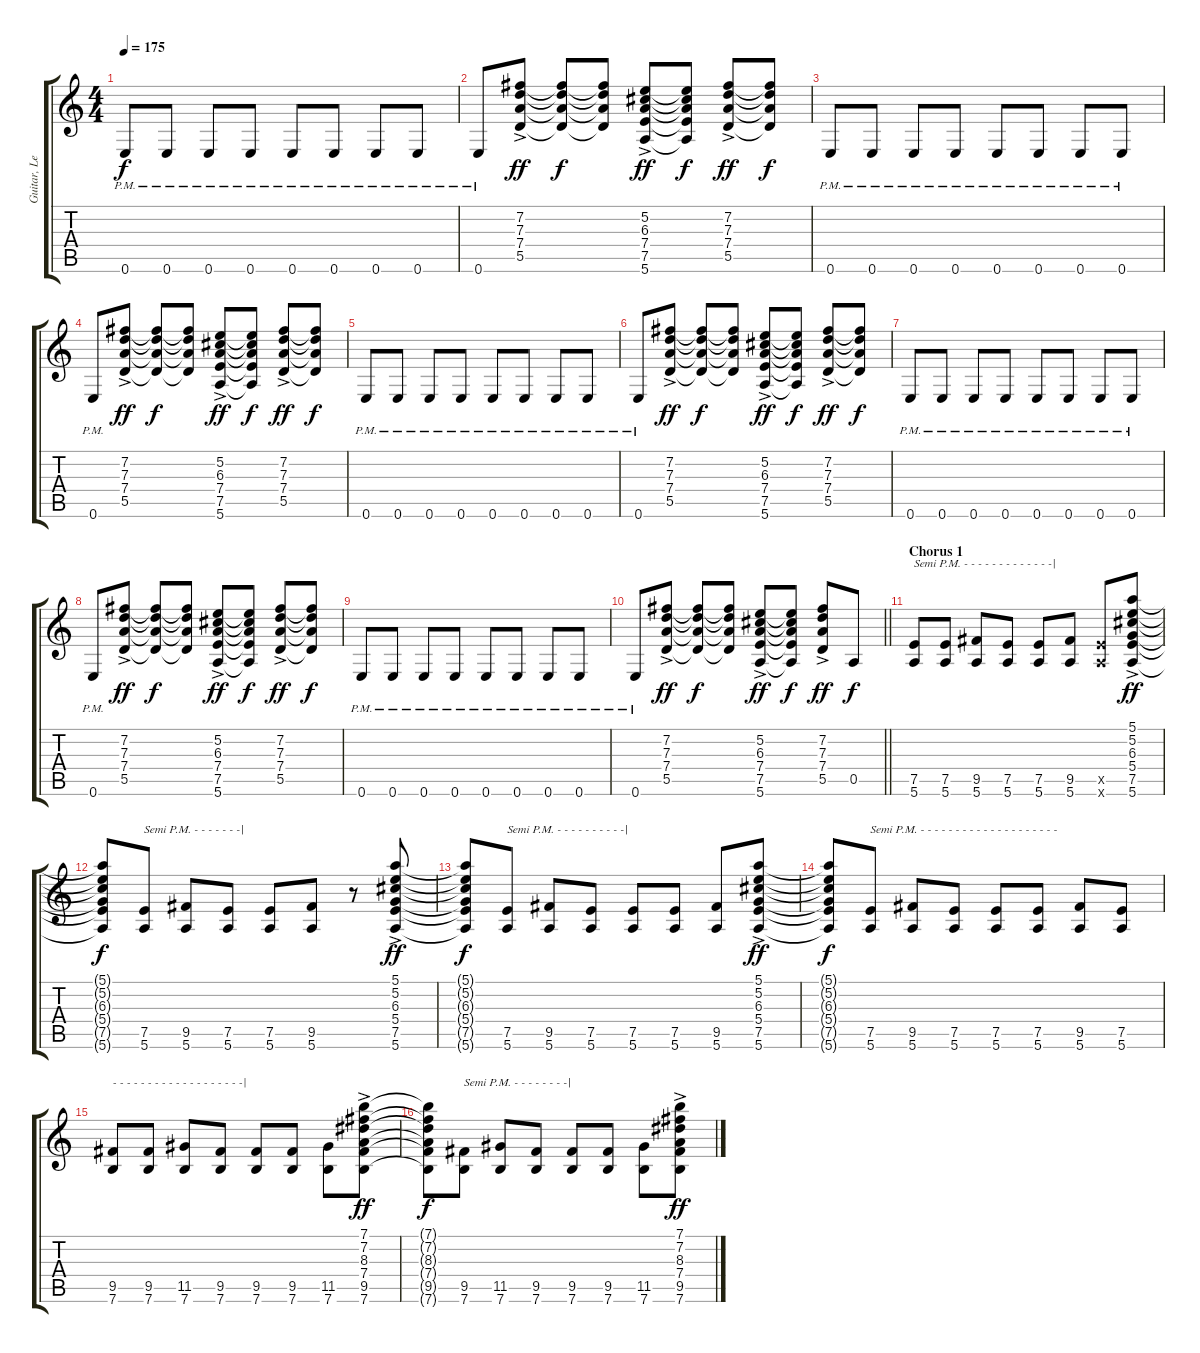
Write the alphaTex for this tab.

\track ("Guitar, Lead" "Guitar, Le") {instrument overdrivenguitar}
\staff {score tabs}
\tuning (E4 B3 G3 D3 A2 E2) {hide}
\ts (4 4)
\tempo 175
\clef g2
\ks c
0.6{pm}.8{dy f} 0.6{pm}.8 0.6{pm}.8 0.6{pm}.8 0.6{pm}.8 0.6{pm}.8 0.6{pm}.8 0.6{pm}.8 |
0.6{pm}.8 (7.2{ac} 7.3{ac} 7.4{ac} 5.5{ac}).8{dy ff} (7.2{t} 7.3{t} 7.4{t} 5.5{t}).8{dy f} (7.2{t} 7.3{t} 7.4{t} 5.5{t}).8 (5.2{ac} 6.3{ac} 7.4{ac} 7.5{ac} 5.6{ac}).8{dy ff} (5.2{t} 6.3{t} 7.4{t} 7.5{t} 5.6{t}).8{dy f} (7.2{ac} 7.3{ac} 7.4{ac} 5.5{ac}).8{dy ff} (7.2{t} 7.3{t} 7.4{t} 5.5{t}).8{dy f} |
0.6{pm}.8 0.6{pm}.8 0.6{pm}.8 0.6{pm}.8 0.6{pm}.8 0.6{pm}.8 0.6{pm}.8 0.6{pm}.8 |
0.6{pm}.8 (7.2{ac} 7.3{ac} 7.4{ac} 5.5{ac}).8{dy ff} (7.2{t} 7.3{t} 7.4{t} 5.5{t}).8{dy f} (7.2{t} 7.3{t} 7.4{t} 5.5{t}).8 (5.2{ac} 6.3{ac} 7.4{ac} 7.5{ac} 5.6{ac}).8{dy ff} (5.2{t} 6.3{t} 7.4{t} 7.5{t} 5.6{t}).8{dy f} (7.2{ac} 7.3{ac} 7.4{ac} 5.5{ac}).8{dy ff} (7.2{t} 7.3{t} 7.4{t} 5.5{t}).8{dy f} |
0.6{pm}.8 0.6{pm}.8 0.6{pm}.8 0.6{pm}.8 0.6{pm}.8 0.6{pm}.8 0.6{pm}.8 0.6{pm}.8 |
0.6{pm}.8 (7.2{ac} 7.3{ac} 7.4{ac} 5.5{ac}).8{dy ff} (7.2{t} 7.3{t} 7.4{t} 5.5{t}).8{dy f} (7.2{t} 7.3{t} 7.4{t} 5.5{t}).8 (5.2{ac} 6.3{ac} 7.4{ac} 7.5{ac} 5.6{ac}).8{dy ff} (5.2{t} 6.3{t} 7.4{t} 7.5{t} 5.6{t}).8{dy f} (7.2{ac} 7.3{ac} 7.4{ac} 5.5{ac}).8{dy ff} (7.2{t} 7.3{t} 7.4{t} 5.5{t}).8{dy f} |
0.6{pm}.8 0.6{pm}.8 0.6{pm}.8 0.6{pm}.8 0.6{pm}.8 0.6{pm}.8 0.6{pm}.8 0.6{pm}.8 |
0.6{pm}.8 (7.2{ac} 7.3{ac} 7.4{ac} 5.5{ac}).8{dy ff} (7.2{t} 7.3{t} 7.4{t} 5.5{t}).8{dy f} (7.2{t} 7.3{t} 7.4{t} 5.5{t}).8 (5.2{ac} 6.3{ac} 7.4{ac} 7.5{ac} 5.6{ac}).8{dy ff} (5.2{t} 6.3{t} 7.4{t} 7.5{t} 5.6{t}).8{dy f} (7.2{ac} 7.3{ac} 7.4{ac} 5.5{ac}).8{dy ff} (7.2{t} 7.3{t} 7.4{t} 5.5{t}).8{dy f} |
0.6{pm}.8 0.6{pm}.8 0.6{pm}.8 0.6{pm}.8 0.6{pm}.8 0.6{pm}.8 0.6{pm}.8 0.6{pm}.8 |
\barLineRight lightlight
0.6{pm}.8 (7.2{ac} 7.3{ac} 7.4{ac} 5.5{ac}).8{dy ff} (7.2{t} 7.3{t} 7.4{t} 5.5{t}).8{dy f} (7.2{t} 7.3{t} 7.4{t} 5.5{t}).8 (5.2{ac} 6.3{ac} 7.4{ac} 7.5{ac} 5.6{ac}).8{dy ff} (5.2{t} 6.3{t} 7.4{t} 7.5{t} 5.6{t}).8{dy f} (7.2{ac} 7.3{ac} 7.4{ac} 5.5{ac}).8{dy ff} 0.5.8{dy f} |
\section ("" "Chorus 1")
(7.5 5.6).8{txt "Semi P.M. - - - - - - - - - - - - -|"} (7.5 5.6).8 (9.5 5.6).8 (7.5 5.6).8 (7.5 5.6).8 (9.5 5.6).8 (7.5{x} 5.6{x}).8 (5.1{ac} 5.2{ac} 6.3{ac} 5.4{ac} 7.5{ac} 5.6{ac}).8{dy ff} |
(5.1{t} 5.2{t} 6.3{t} 5.4{t} 7.5{t} 5.6{t}).8{dy f} (7.5 5.6).8{txt "Semi P.M. - - - - - - -|"} (9.5 5.6).8 (7.5 5.6).8 (7.5 5.6).8 (9.5 5.6).8 r.8 (5.1{ac} 5.2{ac} 6.3{ac} 5.4{ac} 7.5{ac} 5.6{ac}).8{dy ff} |
(5.1{t} 5.2{t} 6.3{t} 5.4{t} 7.5{t} 5.6{t}).8{dy f} (7.5 5.6).8{txt "Semi P.M. - - - - - - - - - -|"} (9.5 5.6).8 (7.5 5.6).8 (7.5 5.6).8 (7.5 5.6).8 (9.5 5.6).8 (5.1{ac} 5.2{ac} 6.3{ac} 5.4{ac} 7.5{ac} 5.6{ac}).8{dy ff} |
(5.1{t} 5.2{t} 6.3{t} 5.4{t} 7.5{t} 5.6{t}).8{dy f} (7.5 5.6).8{txt "Semi P.M. - - - - - - - - - - - - - - - - - - - - "} (9.5 5.6).8 (7.5 5.6).8 (7.5 5.6).8 (7.5 5.6).8 (9.5 5.6).8 (7.5 5.6).8 |
(9.5 7.6).8{txt "- - - - - - - - - - - - - - - - - - -|"} (9.5 7.6).8 (11.5 7.6).8 (9.5 7.6).8 (9.5 7.6).8 (9.5 7.6).8 (11.5 7.6).8 (7.1{ac} 7.2{ac} 8.3{ac} 7.4{ac} 9.5{ac} 7.6{ac}).8{dy ff} |
(7.1{t} 7.2{t} 8.3{t} 7.4{t} 9.5{t} 7.6{t}).8{dy f} (9.5 7.6).8{txt "Semi P.M. - - - - - - - -|"} (11.5 7.6).8 (9.5 7.6).8 (9.5 7.6).8 (9.5 7.6).8 (11.5 7.6).8 (7.1{ac} 7.2{ac} 8.3{ac} 7.4{ac} 9.5{ac} 7.6{ac}).8{dy ff}
